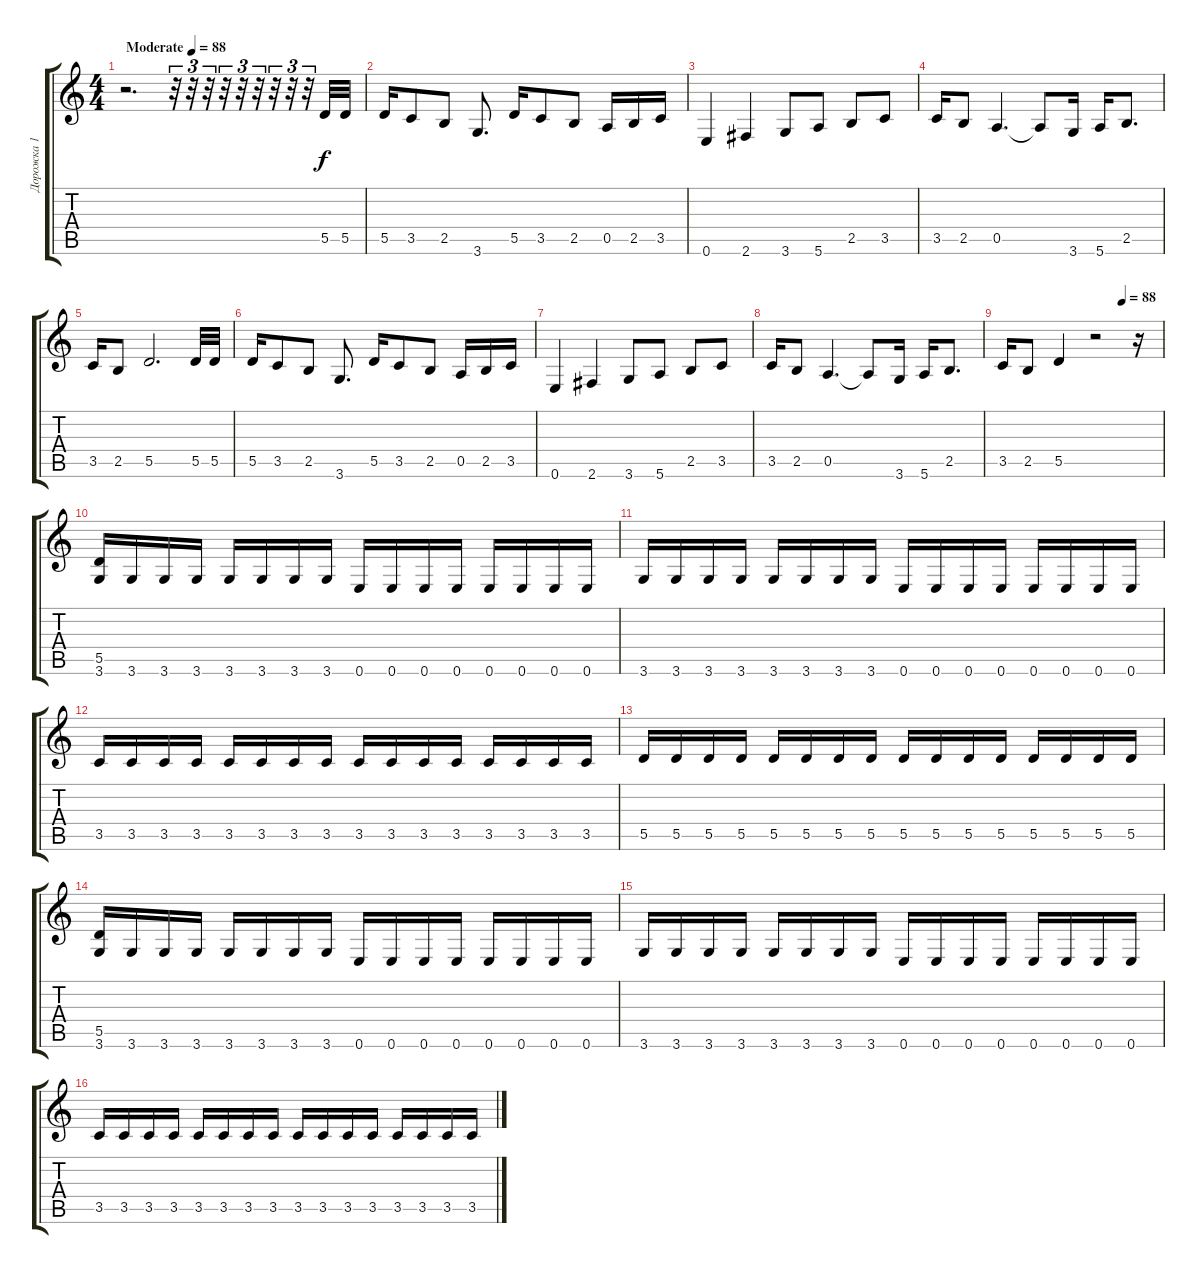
\track ("Дорожка 1" "Дорожка 1") {instrument distortionguitar}
\staff {score tabs}
\tuning (E4 B3 G3 D3 A2 E2) {hide}
\ts (4 4)
\tempo (88 "Moderate")
\clef g2
\ks c
r.2{d dy f instrument distortionguitar} r.32{tu (3 2)} r.32{tu (3 2)} r.32{tu (3 2)} r.32{tu (3 2)} r.32{tu (3 2)} r.32{tu (3 2)} r.32{tu (3 2)} r.32{tu (3 2)} r.32{tu (3 2)} 5.5.32 5.5.32 |
5.5.16 3.5.8 2.5.8 3.6.8{d} 5.5.16 3.5.8 2.5.8 0.5.16 2.5.16 3.5.16 |
0.6.4 2.6.4 3.6.8 5.6.8 2.5.8 3.5.8 |
3.5.16 2.5.8 0.5.4{d} 0.5{t}.8 3.6.16 5.6.16 2.5.8{d} |
3.5.16 2.5.8 5.5.2{d} 5.5.32 5.5.32 |
5.5.16 3.5.8 2.5.8 3.6.8{d} 5.5.16 3.5.8 2.5.8 0.5.16 2.5.16 3.5.16 |
0.6.4 2.6.4 3.6.8 5.6.8 2.5.8 3.5.8 |
3.5.16 2.5.8 0.5.4{d} 0.5{t}.8 3.6.16 5.6.16 2.5.8{d} |
\tempo (88 0.75)
3.5.16 2.5.8 5.5.4 r.2 r.16 |
(5.5 3.6).16 3.6.16 3.6.16 3.6.16 3.6.16 3.6.16 3.6.16 3.6.16 0.6.16 0.6.16 0.6.16 0.6.16 0.6.16 0.6.16 0.6.16 0.6.16 |
3.6.16 3.6.16 3.6.16 3.6.16 3.6.16 3.6.16 3.6.16 3.6.16 0.6.16 0.6.16 0.6.16 0.6.16 0.6.16 0.6.16 0.6.16 0.6.16 |
3.5.16 3.5.16 3.5.16 3.5.16 3.5.16 3.5.16 3.5.16 3.5.16 3.5.16 3.5.16 3.5.16 3.5.16 3.5.16 3.5.16 3.5.16 3.5.16 |
5.5.16 5.5.16 5.5.16 5.5.16 5.5.16 5.5.16 5.5.16 5.5.16 5.5.16 5.5.16 5.5.16 5.5.16 5.5.16 5.5.16 5.5.16 5.5.16 |
(5.5 3.6).16 3.6.16 3.6.16 3.6.16 3.6.16 3.6.16 3.6.16 3.6.16 0.6.16 0.6.16 0.6.16 0.6.16 0.6.16 0.6.16 0.6.16 0.6.16 |
3.6.16 3.6.16 3.6.16 3.6.16 3.6.16 3.6.16 3.6.16 3.6.16 0.6.16 0.6.16 0.6.16 0.6.16 0.6.16 0.6.16 0.6.16 0.6.16 |
3.5.16 3.5.16 3.5.16 3.5.16 3.5.16 3.5.16 3.5.16 3.5.16 3.5.16 3.5.16 3.5.16 3.5.16 3.5.16 3.5.16 3.5.16 3.5.16
